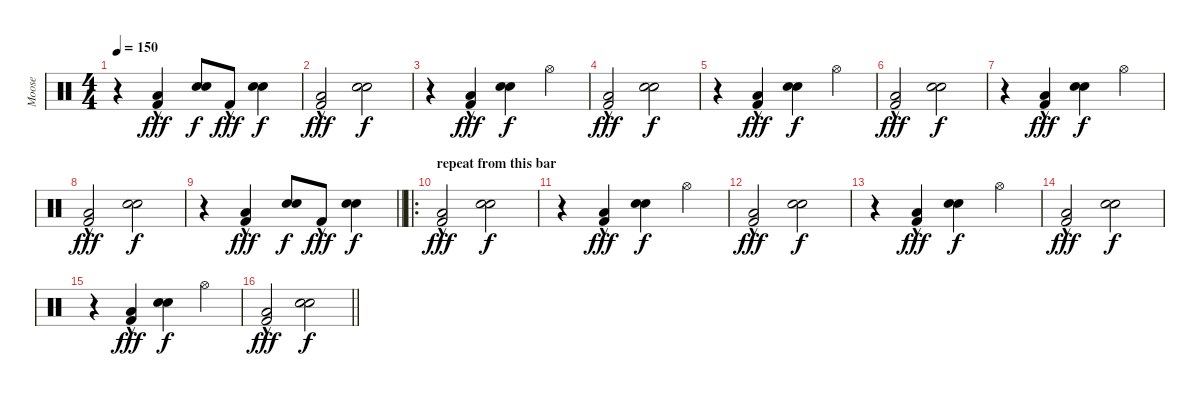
\track ("Moose" "Moose") {instrument percussion}
\staff {score}
\articulation defaults
\ts (4 4)
\tempo 150
\clef neutral
\ks c
r.4{dy f} ("Low Floor Tom (hit)" "Kick (hit) 2"{hac}).4{dy fff} ("Hand Clap (hit)" "Electric Snare (hit)").8{dy f} "Kick (hit) 2"{hac}.8{dy fff} ("Hand Clap (hit)" "Electric Snare (hit)").4{dy f} |
("Low Floor Tom (hit)" "Kick (hit) 2"{hac}).2{dy fff} ("Hand Clap (hit)" "Electric Snare (hit)").2{dy f} |
r.4 ("Low Floor Tom (hit)" "Kick (hit) 2"{hac}).4{dy fff} ("Hand Clap (hit)" "Electric Snare (hit)").4{dy f} "Hi-Hat (open)".4 |
("Low Floor Tom (hit)" "Kick (hit) 2"{hac}).2{dy fff} ("Hand Clap (hit)" "Electric Snare (hit)").2{dy f} |
r.4 ("Low Floor Tom (hit)" "Kick (hit) 2"{hac}).4{dy fff} ("Hand Clap (hit)" "Electric Snare (hit)").4{dy f} "Hi-Hat (open)".4 |
("Low Floor Tom (hit)" "Kick (hit) 2"{hac}).2{dy fff} ("Hand Clap (hit)" "Electric Snare (hit)").2{dy f} |
r.4 ("Low Floor Tom (hit)" "Kick (hit) 2"{hac}).4{dy fff} ("Hand Clap (hit)" "Electric Snare (hit)").4{dy f} "Hi-Hat (open)".4 |
("Low Floor Tom (hit)" "Kick (hit) 2"{hac}).2{dy fff} ("Hand Clap (hit)" "Electric Snare (hit)").2{dy f} |
\barLineRight lightlight
r.4 ("Low Floor Tom (hit)" "Kick (hit) 2"{hac}).4{dy fff} ("Hand Clap (hit)" "Electric Snare (hit)").8{dy f} "Kick (hit) 2"{hac}.8{dy fff} ("Hand Clap (hit)" "Electric Snare (hit)").4{dy f} |
\ro
\section ("" "repeat from this bar")
("Low Floor Tom (hit)" "Kick (hit) 2"{hac}).2{dy fff} ("Hand Clap (hit)" "Electric Snare (hit)").2{dy f} |
r.4 ("Low Floor Tom (hit)" "Kick (hit) 2"{hac}).4{dy fff} ("Hand Clap (hit)" "Electric Snare (hit)").4{dy f} "Hi-Hat (open)".4 |
("Low Floor Tom (hit)" "Kick (hit) 2"{hac}).2{dy fff} ("Hand Clap (hit)" "Electric Snare (hit)").2{dy f} |
r.4 ("Low Floor Tom (hit)" "Kick (hit) 2"{hac}).4{dy fff} ("Hand Clap (hit)" "Electric Snare (hit)").4{dy f} "Hi-Hat (open)".4 |
("Low Floor Tom (hit)" "Kick (hit) 2"{hac}).2{dy fff} ("Hand Clap (hit)" "Electric Snare (hit)").2{dy f} |
r.4 ("Low Floor Tom (hit)" "Kick (hit) 2"{hac}).4{dy fff} ("Hand Clap (hit)" "Electric Snare (hit)").4{dy f} "Hi-Hat (open)".4 |
\barLineRight lightlight
("Low Floor Tom (hit)" "Kick (hit) 2"{hac}).2{dy fff} ("Hand Clap (hit)" "Electric Snare (hit)").2{dy f}
